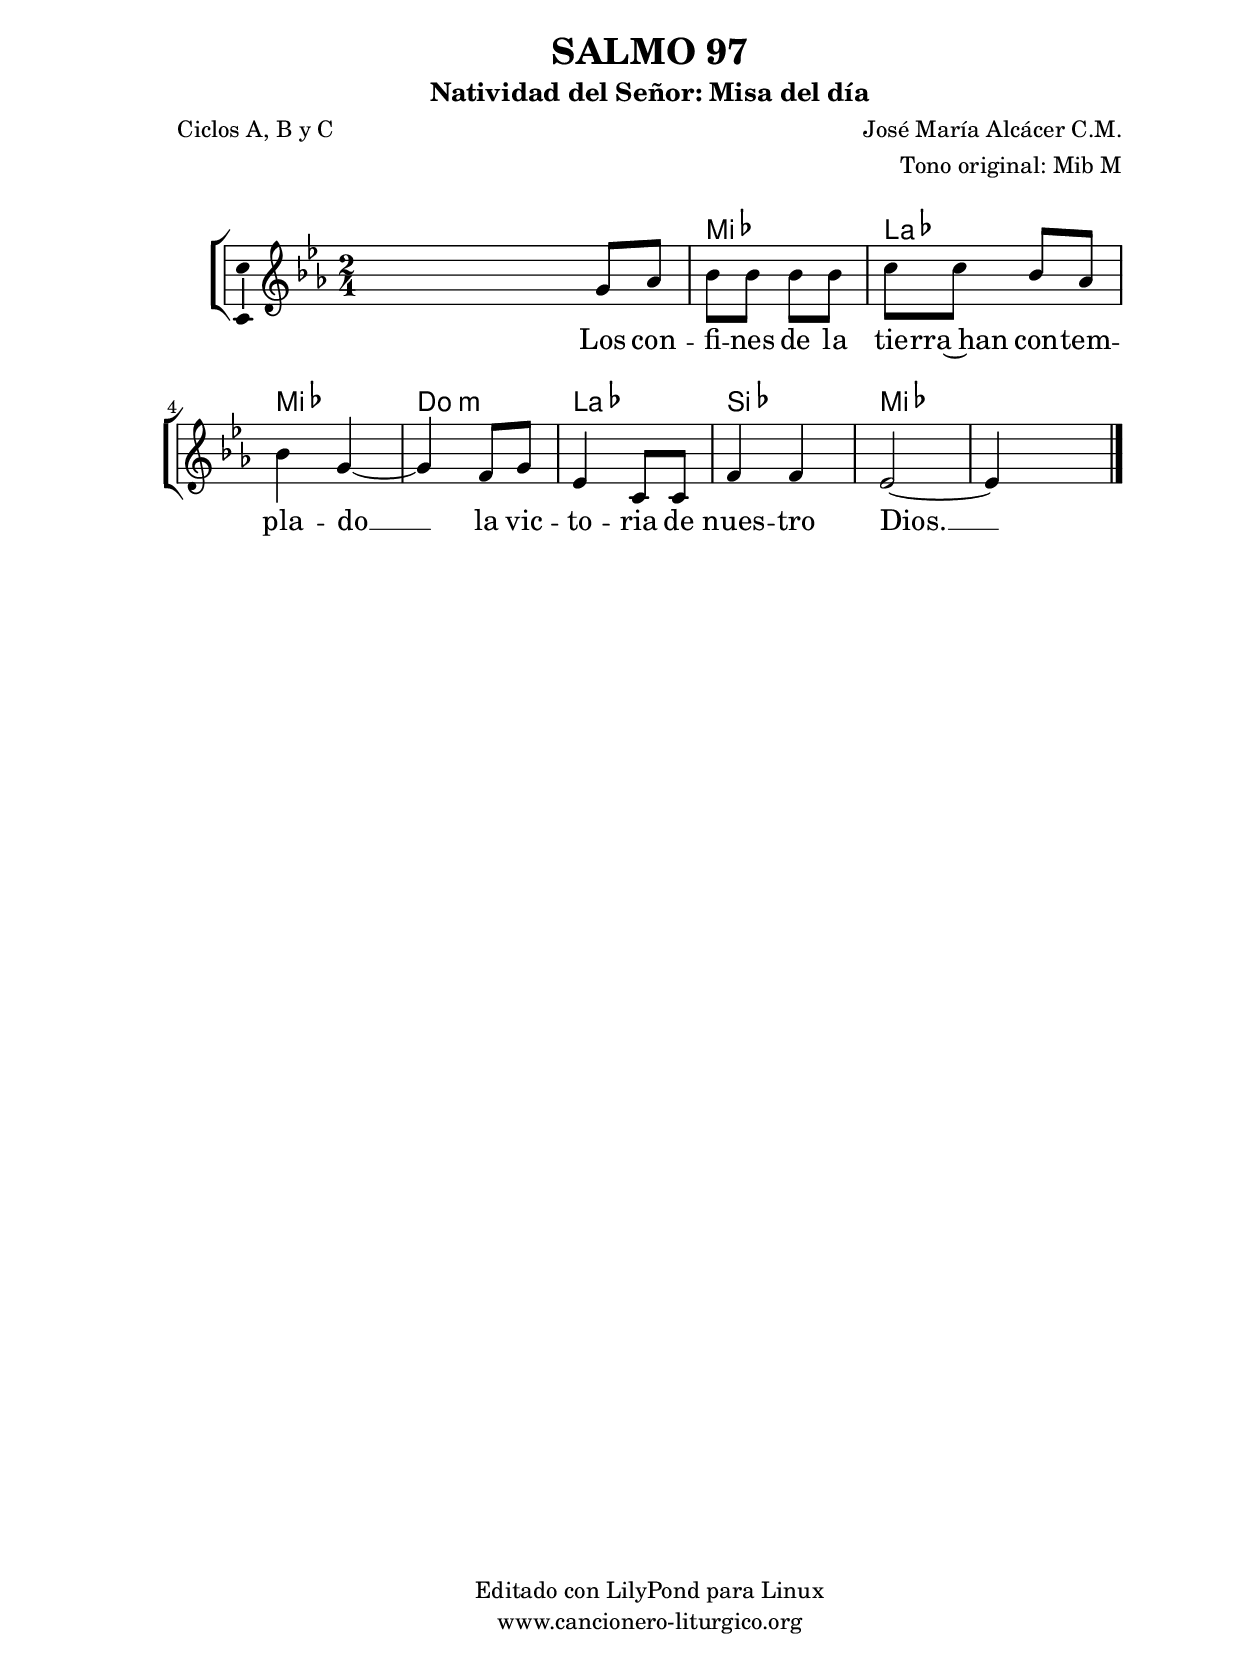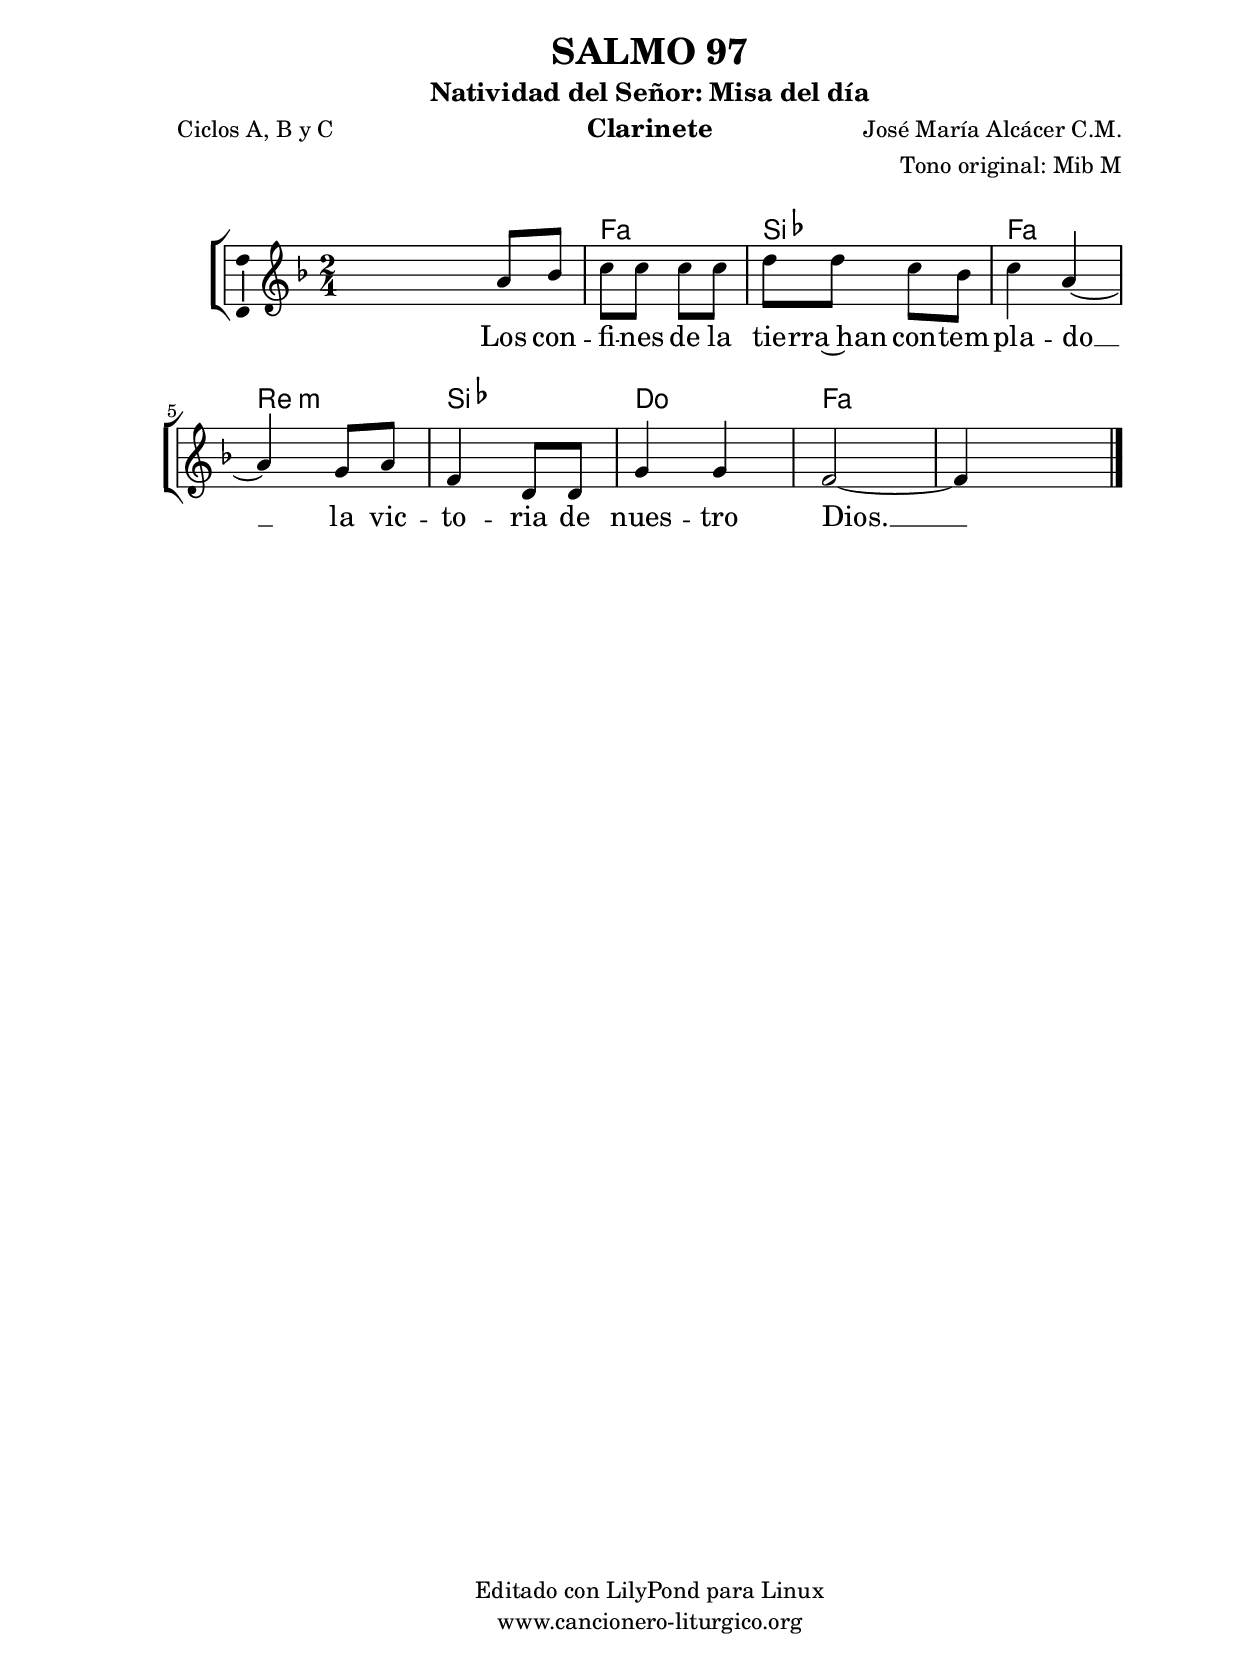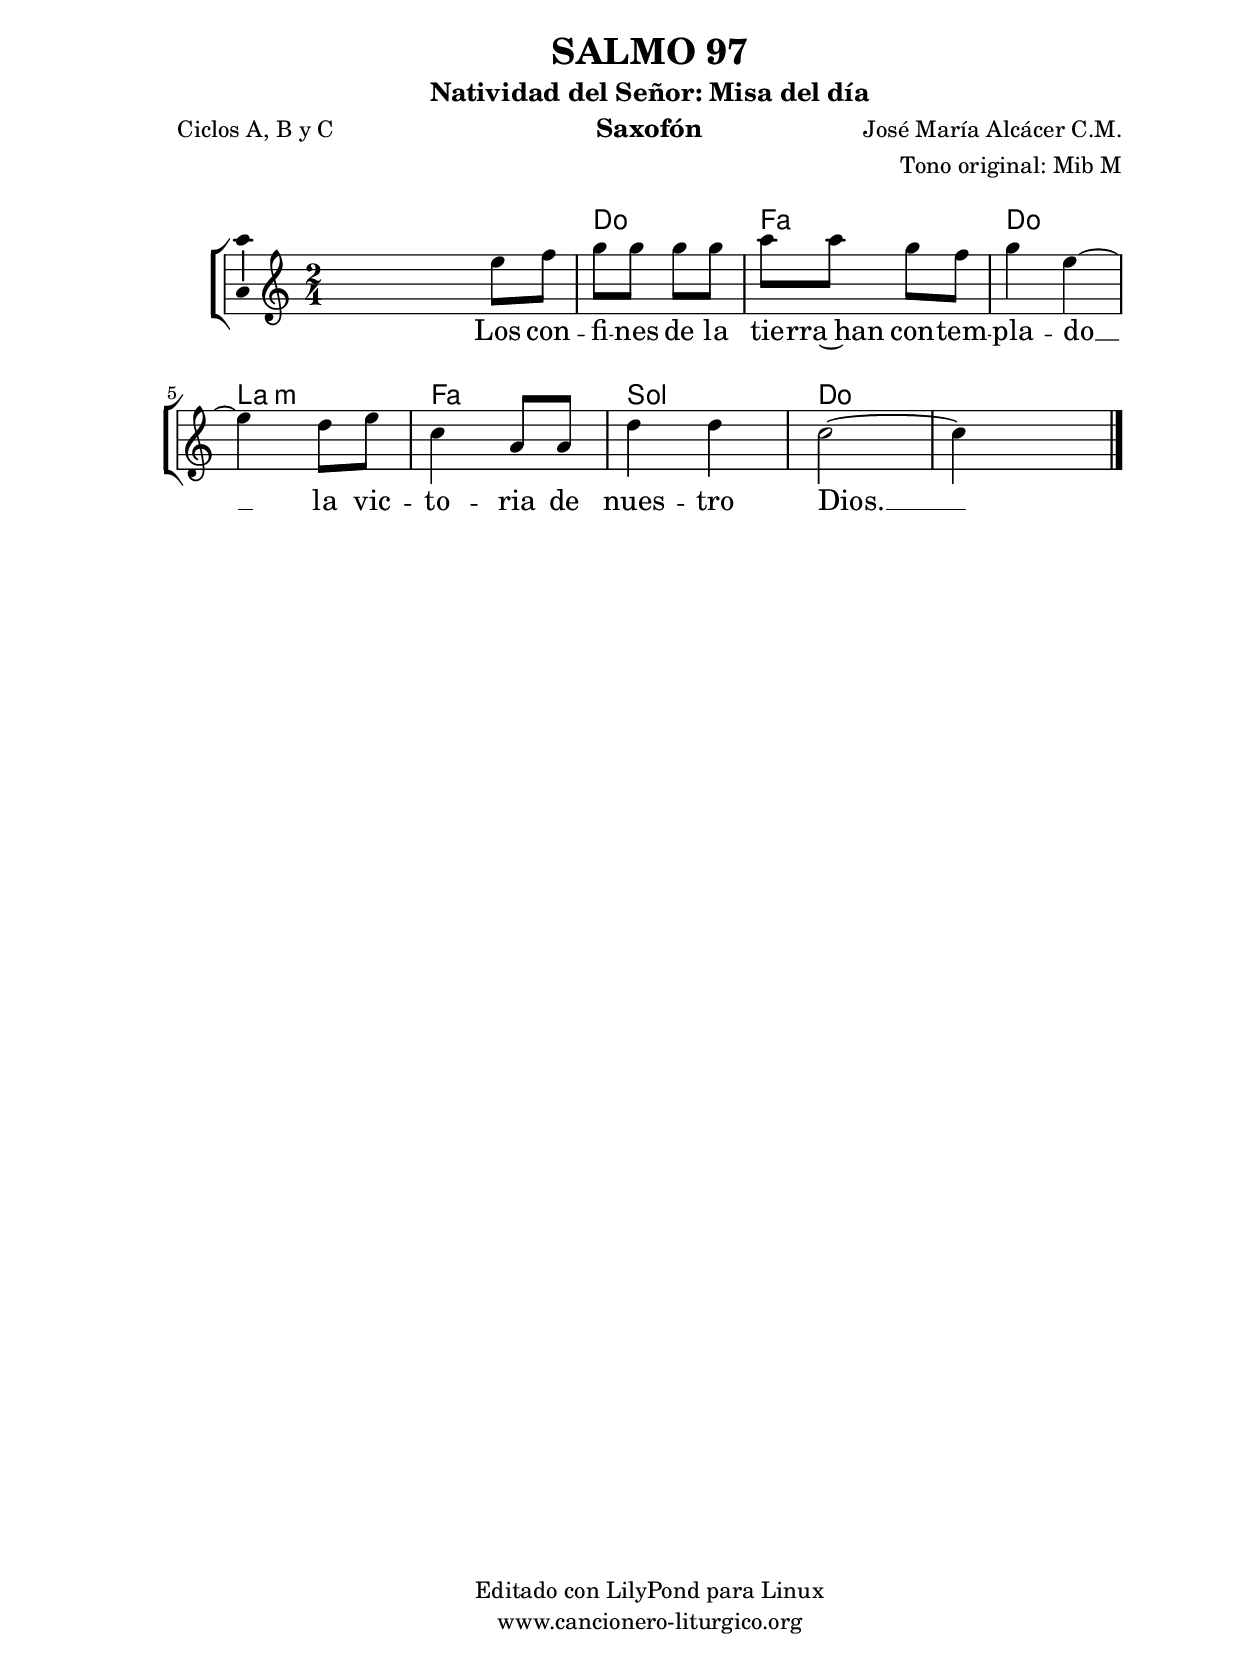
%
%para convertir .midi en .wav:
%timidity filename.midi -Ow -o finename.wav
%
%
%Para convertir de .wav a .mp3:
%lame -h -m j filename.wav
%
%
%para escuchar el midi:
%timidity nombrefichero.midi
%


%versión de lilypond para la que se ha escrito esta partitura:
\version "2.16.0"

	%Tamaño papel
	#(set-default-paper-size "a4")
	%Tamaño partitura
	#(set-global-staff-size 20)
	%No responde al pulsar sobre una nota
	#(ly:set-option 'point-and-click #f)

%parámetros del encabezamiento:
\header {
	title = "SALMO 97"
	subtitle = "Natividad del Señor: Misa del día"
	composer = "José María Alcácer C.M."
	poet = "Ciclos A, B y C"
	meter = ""
	arranger = "Tono original: Mib M"
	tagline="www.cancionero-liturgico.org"
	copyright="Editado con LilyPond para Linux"
	tiempo = "Navidad"
	usos = "Salmo"
	letra = "Los confines de la tierra han contemplado la victoria de nuestro Dios."
	}

%parámetros asociados al papel:
\paper  {
	oddHeaderMarkup = \markup {\fill-line { \on-the-fly #not-first-page \fromproperty #'header:title \on-the-fly #not-first-page \fromproperty #'header:composer }}
	evenHeaderMarkup = \markup {\fill-line { \fromproperty #'header:composer \fromproperty #'header:title }}
	#(set-paper-size "a4")
	print-page-number = ##f
	first-page-number = 1
	print-first-page-number = ##f
%	head-separation = 3.0 \cm
	top-margin = 2.0 \cm
	bottom-margin = 0.5\cm
%%%	bottom-margin = -1.0\cm
	left-margin = 3.0 \cm
	line-width = 16.0 \cm 
	indent = 8\mm
	interscoreline = 2.\mm
	between-system-space = 15\mm
%	para que las partituras no llenen la hoja:
	ragged-bottom = ##t
%	idem para la última hoja:
	ragged-last-bottom = ##f
%	para que las partituras llenen el ancho del papel:
	ragged-last = ##f
	after-title-space = 2.5 \cm
%page-count=1
%system-count=8

	%Flexible Vertical Spacing
%	markup-markup-spacing =
%	#'((basic-distance . 15) (minimum-distance . 15) (padding . 3))
	markup-system-spacing =
	#'((basic-distance . 15) (minimum-distance . 15) (padding . 3))
	system-system-spacing =
	#'((basic-distance . 15) (minimum-distance . 15) (padding . 3))
	score-system-spacing =
	#'((basic-distance . 15) (minimum-distance . 15) (padding . 5))
%	top-system-spacing = % header
%	#'((basic-distance . 8) (minimum-distance . 0) (padding . 3))
%	top-markup-spacing =
%	#'((basic-distance . 20) (minimum-distance . 20) (padding . 3))
	last-bottom-spacing = % footer
	#'((basic-distance . 5) (minimum-distance . 5) (padding . 3))
%	score-markup-spacing =
%	#'((basic-distance . 16) (minimum-distance . 13) (padding . 3))

	}


%parámetros que afectan a toda la partitura:
global =  {
	%clave de sol (G):
	\clef G
	%armadura:
%	\transpose f e
	\key ees \major
	\tempo 4=92
	\set Score.tempoHideNote = ##t
	}


acordes = {
	\italianChords
	\chordmode {
%	\transpose f e
{

s2
ees2 aes ees c:m aes bes ees

	}
	}
}

melodia = 
%	\transpose f e
{
	\relative c''{

\time 2/4
s4 g8 aes
bes8 bes bes bes
c8 c bes aes
bes4 g~
g4 f8 g
ees4 c8 c
f4 f
ees2~
ees4 s4

	\bar "|."
	}
	}


texto = \lyricmode {
Los con -- fi -- nes de la tie -- rra~han con -- tem -- pla -- do __
la vic -- to -- ria de nues -- tro Dios. __
	}


acordesStaff = \context ChordNames = acordesStaff <<
	\set chordChanges = ##t
	\acordes
	>>


vozStaff = \context Voice = vozStaff
\with {\consists "Ambitus_engraver"}
<<
%	\set Staff.instrumentName = ""
%	\set Staff.shortInstrumentName = ""
%	\set Staff.midiInstrument = #"clarinet"
%	\set Staff.midiInstrument = #"cello"
%	\set Staff.midiInstrument = #"flute"
	\set Staff.midiInstrument = #"electric guitar (jazz)"
%	\set Staff.midiInstrument = #"english horn"
%	\set Staff.midiInstrument = #"violin"
%	\set Staff.midiInstrument = #"glockenspiel"
	\set Staff.midiMinimumVolume = #0.7
	\set Staff.midiMaximumVolume = #0.9
	\global
	\melodia
	>>


textoStaff = \context Lyrics = textoStaff <<
	\lyricsto vozStaff \texto
	>>

\book {
	\score {
		\context ChoirStaff {
			\override StaffGroup.SystemStartBracket #'collapse-height = #1
			\override Score.SystemStartBar #'collapse-height = #1
			<<
			\acordesStaff
			\vozStaff
			\textoStaff
			>>
			}
		\layout {
	    		\context {
				\Lyrics
				\override LyricText #'font-size = #2
				}
	   		 \context {
				\Score
				%fontSize = #3
				\override StaffSymbol #'staff-space = #(magstep +3)
				%\override Beam #'thickness = #0.55
				%\override SpacingSpanner #'spacing-increment = #1.0
				%\override Slur #'height-limit = #1.5
				}
			}
		}
	\score {
		\unfoldRepeats
		\context ChoirStaff {
			<<
			\acordesStaff
			\vozStaff
			>>
			}
		\midi {
	  		\context {
	  			\Score
				tempoWholesPerMinute = #(ly:make-moment 70 4)
				}
			}
		}
	}

%Partitura para clarinete
#(define output-suffix "C")
\book {
	\header{
		instrument = "Clarinete"
		}
	\score {
		\context ChoirStaff {
			\override StaffGroup.SystemStartBracket #'collapse-height = #1
			\override Score.SystemStartBar #'collapse-height = #1
\transpose c d
			<<
			\acordesStaff
			\vozStaff
			\textoStaff
			>>
			}
		\layout {
	    		\context {
				\Lyrics
				\override LyricText #'font-size = #2
				}
	   		 \context {
				\Score
				%fontSize = #3
				\override StaffSymbol #'staff-space = #(magstep +3)
				%\override Beam #'thickness = #0.55
				%\override SpacingSpanner #'spacing-increment = #1.0
				%\override Slur #'height-limit = #1.5
				}
			}
		}
	}

%Partitura para saxofón
#(define output-suffix "S")
\book {
	\header{
		instrument = "Saxofón"
		}
	\score {
		\context ChoirStaff {
			\override StaffGroup.SystemStartBracket #'collapse-height = #1
			\override Score.SystemStartBar #'collapse-height = #1
\transpose c a
			<<
			\acordesStaff
			\vozStaff
			\textoStaff
			>>
			}
		\layout {
	    		\context {
				\Lyrics
				\override LyricText #'font-size = #2
				}
	   		 \context {
				\Score
				%fontSize = #3
				\override StaffSymbol #'staff-space = #(magstep +3)
				%\override Beam #'thickness = #0.55
				%\override SpacingSpanner #'spacing-increment = #1.0
				%\override Slur #'height-limit = #1.5
				}
			}
		}
	}

